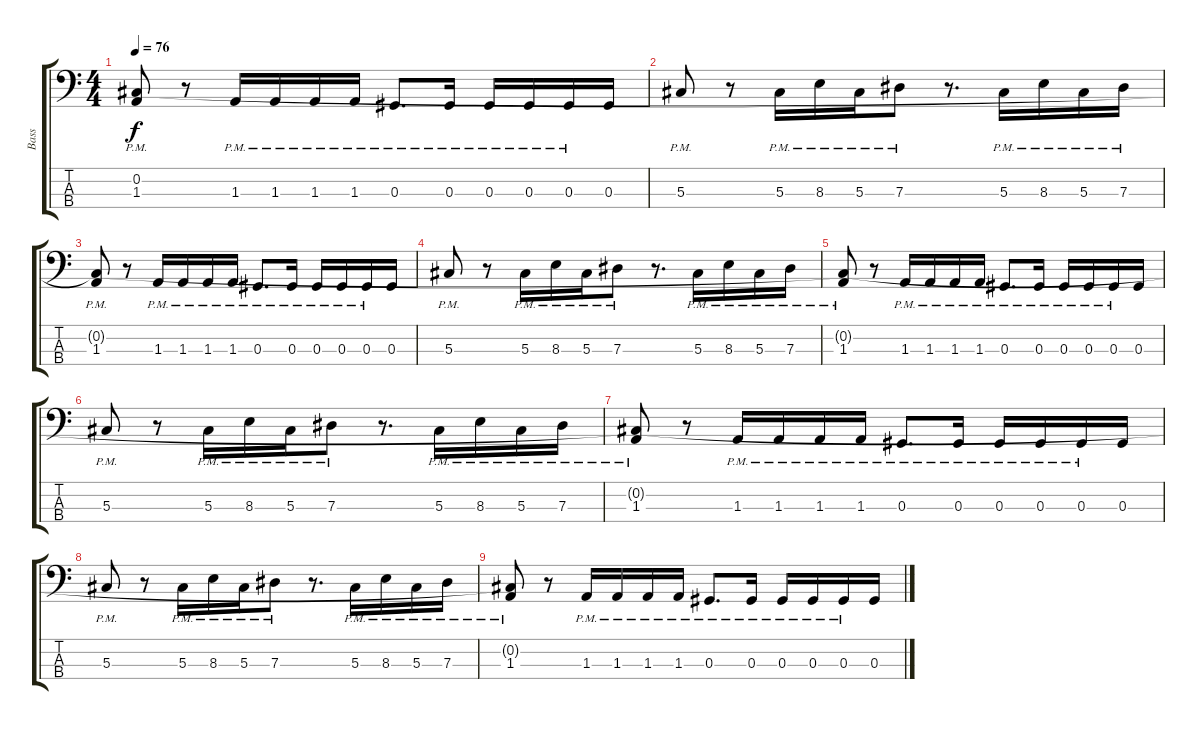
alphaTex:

\track ("Bass" "Bass") {instrument electricbasspick}
\staff {score tabs}
\tuning (Gb2 Db2 Ab1 Eb1) {hide}
\ts (4 4)
\tempo 76
\clef f4
\ks c
(0.2{t} 1.3{pm}).8{dy f} r.8 1.3{pm}.16 1.3{pm}.16 1.3{pm}.16 1.3{pm}.16 0.3{pm}.8{d} 0.3{pm}.16 0.3{pm}.16 0.3{pm}.16 0.3{pm}.16 0.3.16 |
5.3{pm}.8 r.8 5.3{pm}.16 8.3{pm}.16 5.3{pm}.16 7.3{pm}.8 r.8{d} 5.3{pm}.16 8.3{pm}.16 5.3{pm}.16 7.3{pm}.16 |
(0.2{t} 1.3{pm}).8 r.8 1.3{pm}.16 1.3{pm}.16 1.3{pm}.16 1.3{pm}.16 0.3{pm}.8{d} 0.3{pm}.16 0.3{pm}.16 0.3{pm}.16 0.3{pm}.16 0.3.16 |
5.3{pm}.8 r.8 5.3{pm}.16 8.3{pm}.16 5.3{pm}.16 7.3{pm}.8 r.8{d} 5.3{pm}.16 8.3{pm}.16 5.3{pm}.16 7.3{pm}.16 |
(0.2{t} 1.3{pm}).8 r.8 1.3{pm}.16 1.3{pm}.16 1.3{pm}.16 1.3{pm}.16 0.3{pm}.8{d} 0.3{pm}.16 0.3{pm}.16 0.3{pm}.16 0.3{pm}.16 0.3.16 |
5.3{pm}.8 r.8 5.3{pm}.16 8.3{pm}.16 5.3{pm}.16 7.3{pm}.8 r.8{d} 5.3{pm}.16 8.3{pm}.16 5.3{pm}.16 7.3{pm}.16 |
(0.2{t} 1.3{pm}).8 r.8 1.3{pm}.16 1.3{pm}.16 1.3{pm}.16 1.3{pm}.16 0.3{pm}.8{d} 0.3{pm}.16 0.3{pm}.16 0.3{pm}.16 0.3{pm}.16 0.3.16 |
5.3{pm}.8 r.8 5.3{pm}.16 8.3{pm}.16 5.3{pm}.16 7.3{pm}.8 r.8{d} 5.3{pm}.16 8.3{pm}.16 5.3{pm}.16 7.3{pm}.16 |
(0.2{t} 1.3{pm}).8 r.8 1.3{pm}.16 1.3{pm}.16 1.3{pm}.16 1.3{pm}.16 0.3{pm}.8{d} 0.3{pm}.16 0.3{pm}.16 0.3{pm}.16 0.3{pm}.16 0.3.16
